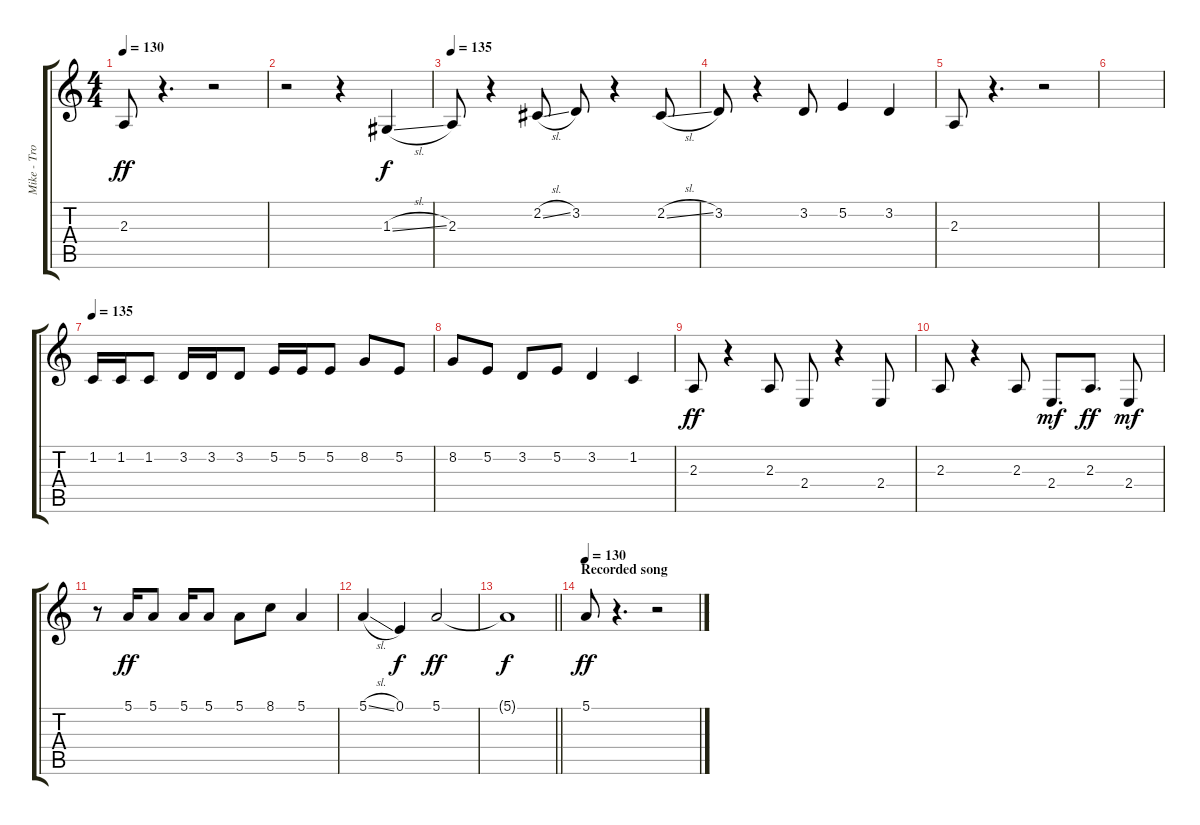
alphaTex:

\track ("Mike - Trombone" "Mike - Tro") {instrument trombone}
\staff {score tabs}
\tuning (E4 B3 G3 D3 A2 E2) {hide}
\ts (4 4)
\tempo 130
\clef g2
\ks c
2.3.8{dy ff} r.4{d} r.2 |
r.2 r.4 1.3{sl}.4{dy f} |
\tempo 135
2.3.8 r.4 2.2{sl}.8 3.2.8 r.4 2.2{sl}.8 |
3.2.8 r.4 3.2.8 5.2.4 3.2.4 |
2.3.8 r.4{d} r.2 |
|
\tempo 135
1.2.16 1.2.16 1.2.8 3.2.16 3.2.16 3.2.8 5.2.16 5.2.16 5.2.8 8.2.8 5.2.8 |
8.2.8 5.2.8 3.2.8 5.2.8 3.2.4 1.2.4 |
2.3.8{dy ff} r.4 2.3.8 2.4.8 r.4 2.4.8 |
2.3.8 r.4 2.3.8 2.4.8{d dy mf} 2.3.8{d dy ff} 2.4.8{dy mf} |
r.8 5.1.16{dy ff} 5.1.8 5.1.16 5.1.8 5.1.8 8.1.8 5.1.4 |
5.1{sl}.4 0.1.4{dy f} 5.1.2{dy ff} |
\barLineRight lightlight
5.1{t}.1{dy f} |
\section ("" "Recorded song")
\tempo 130
5.1.8{dy ff} r.4{d} r.2
